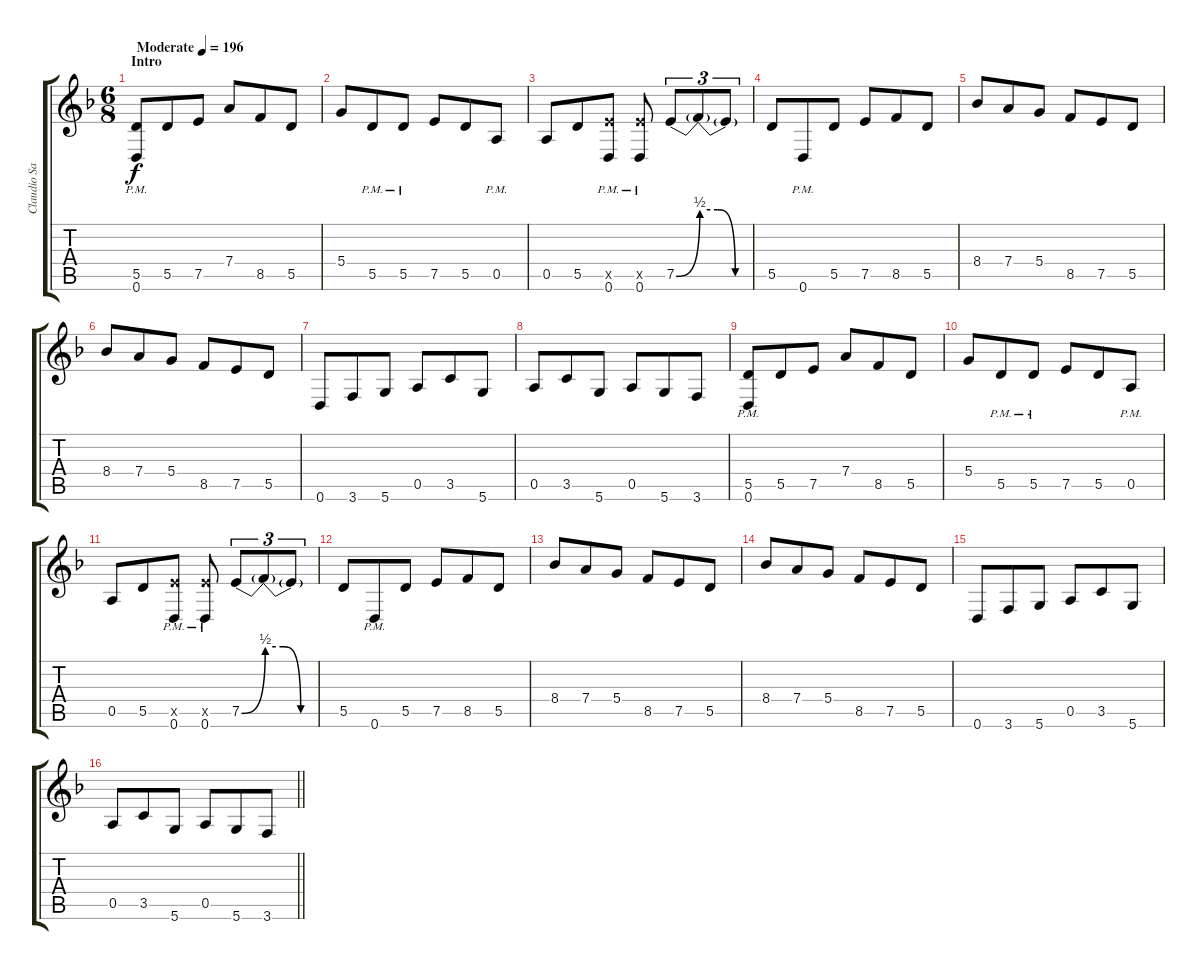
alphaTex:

\track ("Claudio Sanchez - Guitar" "Claudio Sa") {instrument distortionguitar}
\staff {score tabs}
\tuning (E4 B3 G3 D3 A2 D2) {hide}
\ts (6 8)
\section ("" "Intro")
\tempo (196 "Moderate")
\clef g2
\ks f
(5.5{pm} 0.6{pm}).8{dy f instrument distortionguitar} 5.5.8 7.5.8 7.4.8 8.5.8 5.5.8 |
5.4.8 5.5{pm}.8 5.5{pm}.8 7.5.8 5.5.8 0.5{pm}.8 |
0.5.8 5.5.8 (7.5{pm x} 0.6{pm}).8 (7.5{pm x} 0.6{pm}).8 7.5{be (bend 0 0 60 2)}.8{tu (3 2)} 7.5{be (custom 0 2 20 2 40 0 60 0) t}.8{tu (3 2)} 7.5{t}.8{tu (3 2)} |
5.5.8 0.6{pm}.8 5.5.8 7.5.8 8.5.8 5.5.8 |
8.4.8 7.4.8 5.4.8 8.5.8 7.5.8 5.5.8 |
8.4.8 7.4.8 5.4.8 8.5.8 7.5.8 5.5.8 |
0.6.8 3.6.8 5.6.8 0.5.8 3.5.8 5.6.8 |
0.5.8 3.5.8 5.6.8 0.5.8 5.6.8 3.6.8 |
(5.5{pm} 0.6{pm}).8 5.5.8 7.5.8 7.4.8 8.5.8 5.5.8 |
5.4.8 5.5{pm}.8 5.5{pm}.8 7.5.8 5.5.8 0.5{pm}.8 |
0.5.8 5.5.8 (7.5{pm x} 0.6{pm}).8 (7.5{pm x} 0.6{pm}).8 7.5{be (bend 0 0 60 2)}.8{tu (3 2)} 7.5{be (custom 0 2 20 2 40 0 60 0) t}.8{tu (3 2)} 7.5{t}.8{tu (3 2)} |
5.5.8 0.6{pm}.8 5.5.8 7.5.8 8.5.8 5.5.8 |
8.4.8 7.4.8 5.4.8 8.5.8 7.5.8 5.5.8 |
8.4.8 7.4.8 5.4.8 8.5.8 7.5.8 5.5.8 |
0.6.8 3.6.8 5.6.8 0.5.8 3.5.8 5.6.8 |
\barLineRight lightlight
0.5.8 3.5.8 5.6.8 0.5.8 5.6.8 3.6.8
